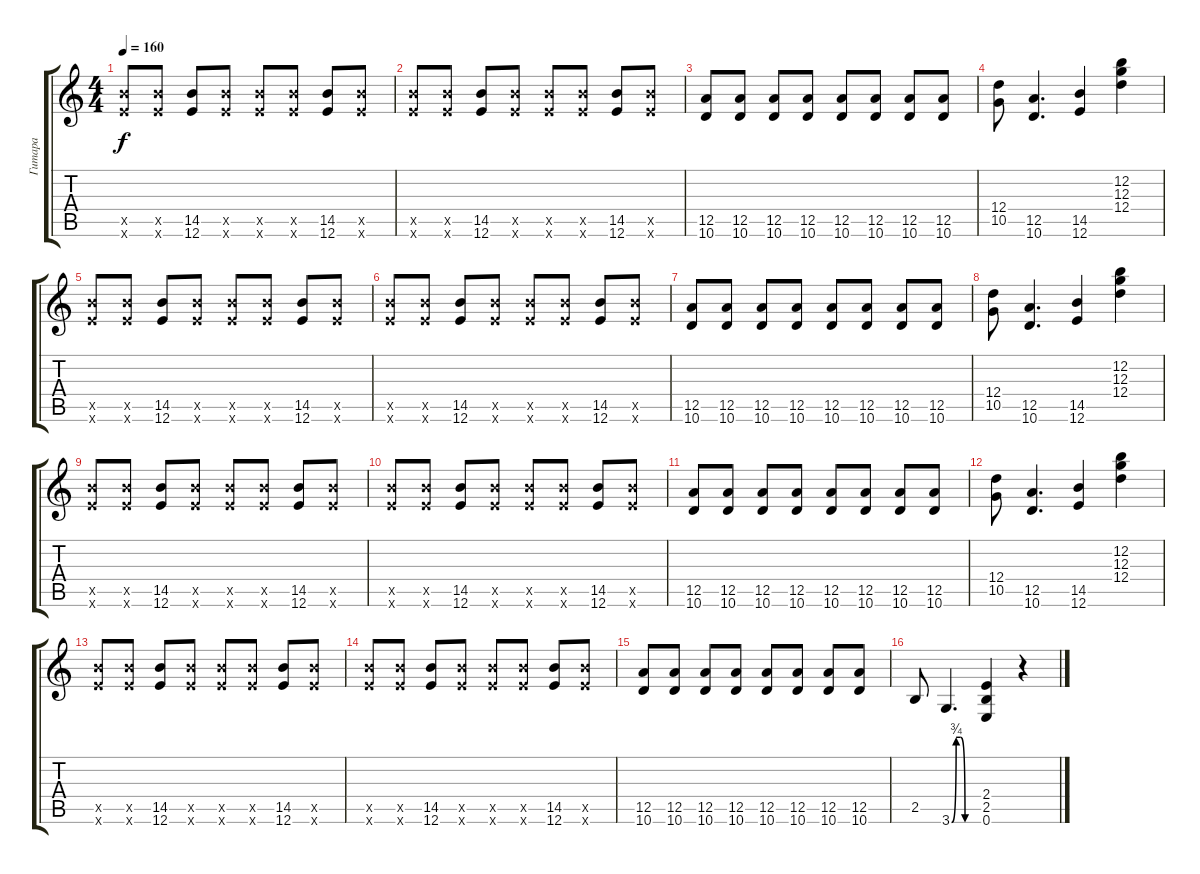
\track ("Гитара" "Гитара") {instrument overdrivenguitar}
\staff {score tabs}
\tuning (E4 B3 G3 D3 A2 E2) {hide}
\ts (4 4)
\tempo 160
\clef g2
\ks c
(14.5{x} 12.6{x}).8{dy f} (14.5{x} 12.6{x}).8 (14.5 12.6).8 (14.5{x} 12.6{x}).8 (14.5{x} 12.6{x}).8 (14.5{x} 12.6{x}).8 (14.5 12.6).8 (14.5{x} 12.6{x}).8 |
(14.5{x} 12.6{x}).8 (14.5{x} 12.6{x}).8 (14.5 12.6).8 (14.5{x} 12.6{x}).8 (14.5{x} 12.6{x}).8 (14.5{x} 12.6{x}).8 (14.5 12.6).8 (14.5{x} 12.6{x}).8 |
(12.5 10.6).8 (12.5 10.6).8 (12.5 10.6).8 (12.5 10.6).8 (12.5 10.6).8 (12.5 10.6).8 (12.5 10.6).8 (12.5 10.6).8 |
(12.4 10.5).8 (12.5 10.6).4{d} (14.5 12.6).4 (12.2 12.3 12.4).4 |
(14.5{x} 12.6{x}).8 (14.5{x} 12.6{x}).8 (14.5 12.6).8 (14.5{x} 12.6{x}).8 (14.5{x} 12.6{x}).8 (14.5{x} 12.6{x}).8 (14.5 12.6).8 (14.5{x} 12.6{x}).8 |
(14.5{x} 12.6{x}).8 (14.5{x} 12.6{x}).8 (14.5 12.6).8 (14.5{x} 12.6{x}).8 (14.5{x} 12.6{x}).8 (14.5{x} 12.6{x}).8 (14.5 12.6).8 (14.5{x} 12.6{x}).8 |
(12.5 10.6).8 (12.5 10.6).8 (12.5 10.6).8 (12.5 10.6).8 (12.5 10.6).8 (12.5 10.6).8 (12.5 10.6).8 (12.5 10.6).8 |
(12.4 10.5).8 (12.5 10.6).4{d} (14.5 12.6).4 (12.2 12.3 12.4).4 |
(14.5{x} 12.6{x}).8 (14.5{x} 12.6{x}).8 (14.5 12.6).8 (14.5{x} 12.6{x}).8 (14.5{x} 12.6{x}).8 (14.5{x} 12.6{x}).8 (14.5 12.6).8 (14.5{x} 12.6{x}).8 |
(14.5{x} 12.6{x}).8 (14.5{x} 12.6{x}).8 (14.5 12.6).8 (14.5{x} 12.6{x}).8 (14.5{x} 12.6{x}).8 (14.5{x} 12.6{x}).8 (14.5 12.6).8 (14.5{x} 12.6{x}).8 |
(12.5 10.6).8 (12.5 10.6).8 (12.5 10.6).8 (12.5 10.6).8 (12.5 10.6).8 (12.5 10.6).8 (12.5 10.6).8 (12.5 10.6).8 |
(12.4 10.5).8 (12.5 10.6).4{d} (14.5 12.6).4 (12.2 12.3 12.4).4 |
(14.5{x} 12.6{x}).8 (14.5{x} 12.6{x}).8 (14.5 12.6).8 (14.5{x} 12.6{x}).8 (14.5{x} 12.6{x}).8 (14.5{x} 12.6{x}).8 (14.5 12.6).8 (14.5{x} 12.6{x}).8 |
(14.5{x} 12.6{x}).8 (14.5{x} 12.6{x}).8 (14.5 12.6).8 (14.5{x} 12.6{x}).8 (14.5{x} 12.6{x}).8 (14.5{x} 12.6{x}).8 (14.5 12.6).8 (14.5{x} 12.6{x}).8 |
(12.5 10.6).8 (12.5 10.6).8 (12.5 10.6).8 (12.5 10.6).8 (12.5 10.6).8 (12.5 10.6).8 (12.5 10.6).8 (12.5 10.6).8 |
2.5.8 3.6{be (custom 0 0 10 3 20 3 30 0 60 0)}.4{d} (2.4 2.5 0.6).4 r.4
